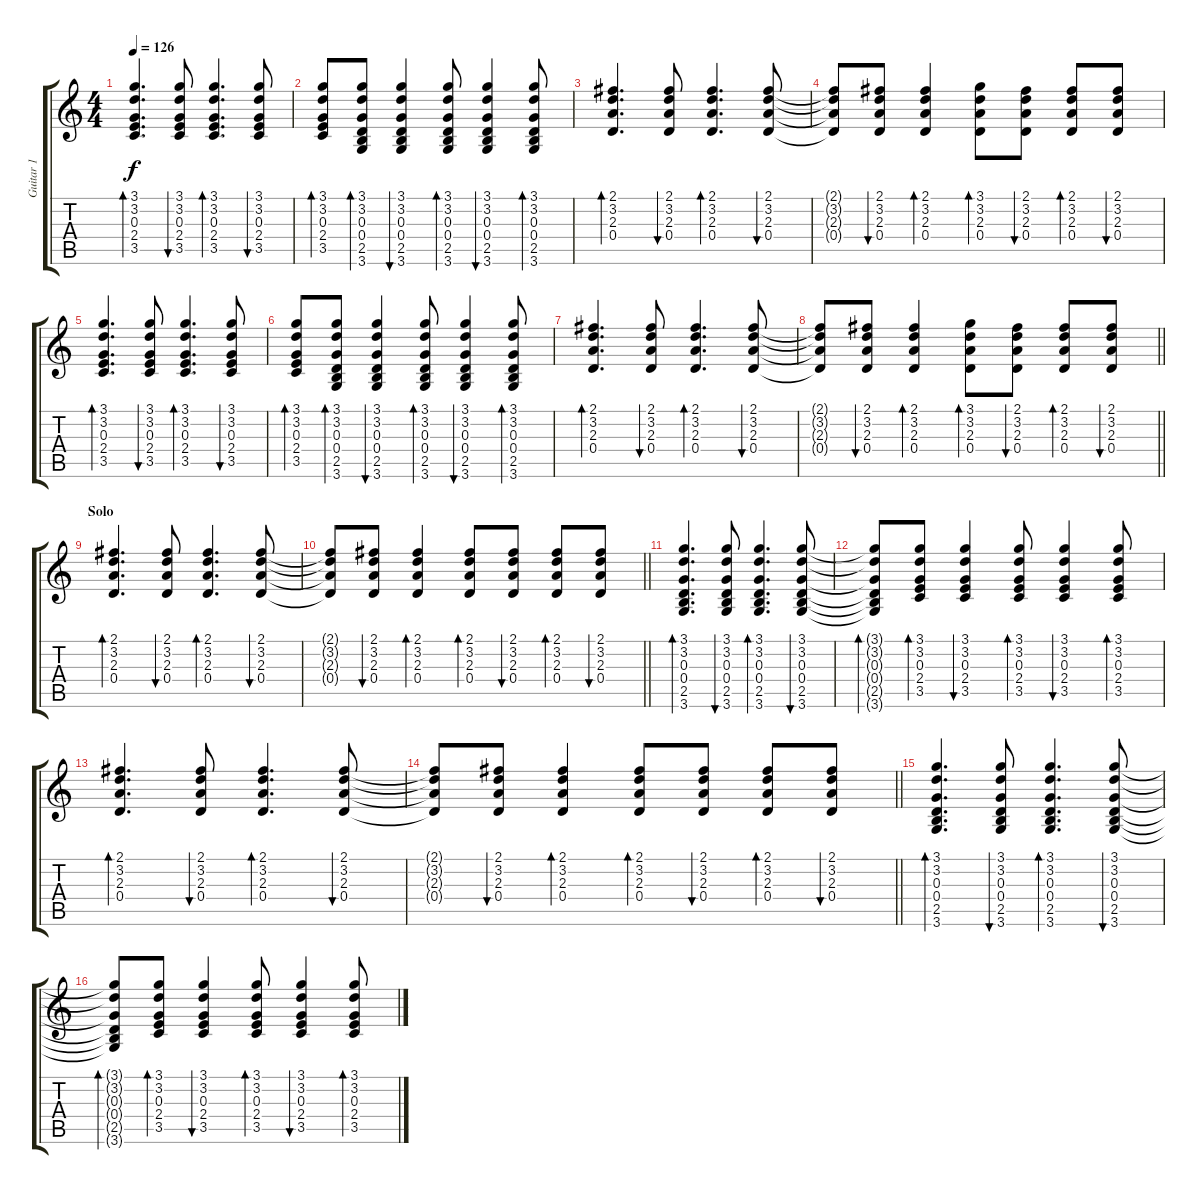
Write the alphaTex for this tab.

\track ("Guitar 1" "Guitar 1") {instrument acousticguitarsteel}
\staff {score tabs}
\tuning (E4 B3 G3 D3 A2 E2) {hide}
\ts (4 4)
\tempo 126
\clef g2
\ks c
(3.1 3.2 0.3 2.4 3.5).4{d bd 60 dy f} (3.1 3.2 0.3 2.4 3.5).8{bu 60} (3.1 3.2 0.3 2.4 3.5).4{d bd 60} (3.1 3.2 0.3 2.4 3.5).8{bu 60} |
(3.1 3.2 0.3 2.4 3.5).8{bd 60} (3.1 3.2 0.3 0.4 2.5 3.6).8{bd 60} (3.1 3.2 0.3 0.4 2.5 3.6).4{bu 60} (3.1 3.2 0.3 0.4 2.5 3.6).8{bd 60} (3.1 3.2 0.3 0.4 2.5 3.6).4{bu 60} (3.1 3.2 0.3 0.4 2.5 3.6).8{bd 60} |
(2.1 3.2 2.3 0.4).4{d bd 60} (2.1 3.2 2.3 0.4).8{bu 60} (2.1 3.2 2.3 0.4).4{d bd 60} (2.1 3.2 2.3 0.4).8{bu 60} |
(2.1{t} 3.2{t} 2.3{t} 0.4{t}).8 (2.1 3.2 2.3 0.4).8{bu 60} (2.1 3.2 2.3 0.4).4{bd 60} (3.1 3.2 2.3 0.4).8{bd 60} (2.1 3.2 2.3 0.4).8{bu 60} (2.1 3.2 2.3 0.4).8{bd 60} (2.1 3.2 2.3 0.4).8{bu 60} |
(3.1 3.2 0.3 2.4 3.5).4{d bd 60} (3.1 3.2 0.3 2.4 3.5).8{bu 60} (3.1 3.2 0.3 2.4 3.5).4{d bd 60} (3.1 3.2 0.3 2.4 3.5).8{bu 60} |
(3.1 3.2 0.3 2.4 3.5).8{bd 60} (3.1 3.2 0.3 0.4 2.5 3.6).8{bd 60} (3.1 3.2 0.3 0.4 2.5 3.6).4{bu 60} (3.1 3.2 0.3 0.4 2.5 3.6).8{bd 60} (3.1 3.2 0.3 0.4 2.5 3.6).4{bu 60} (3.1 3.2 0.3 0.4 2.5 3.6).8{bd 60} |
(2.1 3.2 2.3 0.4).4{d bd 60} (2.1 3.2 2.3 0.4).8{bu 60} (2.1 3.2 2.3 0.4).4{d bd 60} (2.1 3.2 2.3 0.4).8{bu 60} |
\barLineRight lightlight
(2.1{t} 3.2{t} 2.3{t} 0.4{t}).8 (2.1 3.2 2.3 0.4).8{bu 60} (2.1 3.2 2.3 0.4).4{bd 60} (3.1 3.2 2.3 0.4).8{bd 60} (2.1 3.2 2.3 0.4).8{bu 60} (2.1 3.2 2.3 0.4).8{bd 60} (2.1 3.2 2.3 0.4).8{bu 60} |
\section ("" "Solo")
(2.1 3.2 2.3 0.4).4{d bd 60} (2.1 3.2 2.3 0.4).8{bu 60} (2.1 3.2 2.3 0.4).4{d bd 60} (2.1 3.2 2.3 0.4).8{bu 60} |
\barLineRight lightlight
(2.1{t} 3.2{t} 2.3{t} 0.4{t}).8 (2.1 3.2 2.3 0.4).8{bu 60} (2.1 3.2 2.3 0.4).4{bd 60} (2.1 3.2 2.3 0.4).8{bd 60} (2.1 3.2 2.3 0.4).8{bu 60} (2.1 3.2 2.3 0.4).8{bd 60} (2.1 3.2 2.3 0.4).8{bu 60} |
(3.1 3.2 0.3 0.4 2.5 3.6).4{d bd 60} (3.1 3.2 0.3 0.4 2.5 3.6).8{bu 60} (3.1 3.2 0.3 0.4 2.5 3.6).4{d bd 60} (3.1 3.2 0.3 0.4 2.5 3.6).8{bu 60} |
(3.1{t} 3.2{t} 0.3{t} 0.4{t} 2.5{t} 3.6{t}).8{bd 60} (3.1 3.2 0.3 2.4 3.5).8{bd 60} (3.1 3.2 0.3 2.4 3.5).4{bu 60} (3.1 3.2 0.3 2.4 3.5).8{bd 60} (3.1 3.2 0.3 2.4 3.5).4{bu 60} (3.1 3.2 0.3 2.4 3.5).8{bd 60} |
(2.1 3.2 2.3 0.4).4{d bd 60} (2.1 3.2 2.3 0.4).8{bu 60} (2.1 3.2 2.3 0.4).4{d bd 60} (2.1 3.2 2.3 0.4).8{bu 60} |
\barLineRight lightlight
(2.1{t} 3.2{t} 2.3{t} 0.4{t}).8 (2.1 3.2 2.3 0.4).8{bu 60} (2.1 3.2 2.3 0.4).4{bd 60} (2.1 3.2 2.3 0.4).8{bd 60} (2.1 3.2 2.3 0.4).8{bu 60} (2.1 3.2 2.3 0.4).8{bd 60} (2.1 3.2 2.3 0.4).8{bu 60} |
(3.1 3.2 0.3 0.4 2.5 3.6).4{d bd 60} (3.1 3.2 0.3 0.4 2.5 3.6).8{bu 60} (3.1 3.2 0.3 0.4 2.5 3.6).4{d bd 60} (3.1 3.2 0.3 0.4 2.5 3.6).8{bu 60} |
(3.1{t} 3.2{t} 0.3{t} 0.4{t} 2.5{t} 3.6{t}).8{bd 60} (3.1 3.2 0.3 2.4 3.5).8{bd 60} (3.1 3.2 0.3 2.4 3.5).4{bu 60} (3.1 3.2 0.3 2.4 3.5).8{bd 60} (3.1 3.2 0.3 2.4 3.5).4{bu 60} (3.1 3.2 0.3 2.4 3.5).8{bd 60}
